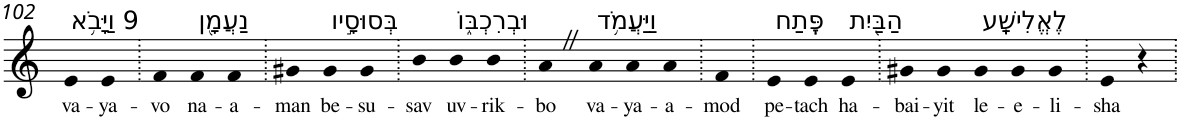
**kern	**text
*part1	*part1
*staff1	*staff1
*I"Piano	*
*I'Pno	*
!!LO:PB:g=z
*clefG2	*
*k[]	*
=102	=102
!LO:TX:a:t=9 וַיָּבֹ֥א	!
!	!LO:LY:b
4e	va-
!	!LO:LY:b
4e	-ya-
=103.	=103.
!	!LO:LY:b
4f	-vo
!LO:TX:a:t=נַעֲמָ֖ן	!
!	!LO:LY:b
4f	na-
!	!LO:LY:b
4f	-a-
=104.	=104.
!	!LO:LY:b
4g#X	-man
!LO:TX:a:t=בְּסוּסָ֣יו	!
!	!LO:LY:b
4g#	be-
!	!LO:LY:b
4g#	-su-
=105.	=105.
!	!LO:LY:b
4b	-sav
!LO:TX:a:t=וּבְרִכְבּ֑וֹ	!
!	!LO:LY:b
4b	uv-
!	!LO:LY:b
4b	-rik-
=106.	=106.
!	!LO:LY:b
4aZ	-bo
!LO:TX:a:t=וַיַּעֲמֹ֥ד	!
!	!LO:LY:b
4a	va-
!	!LO:LY:b
4a	-ya-
!	!LO:LY:b
4a	-a-
=107.	=107.
!	!LO:LY:b
4f	-mod
=108.	=108.
!LO:TX:a:t=פֶּֽתַח	!
!	!LO:LY:b
4e	pe-
!	!LO:LY:b
4e	-tach
!LO:TX:a:t=הַבַּ֖יִת	!
!	!LO:LY:b
4e	ha-
=109.	=109.
!	!LO:LY:b
4g#X	-bai-
!	!LO:LY:b
4g#	-yit
!LO:TX:a:t=לֶאֱלִישָֽׁע	!
!	!LO:LY:b
4g#	le-
!	!LO:LY:b
4g#	-e-
!	!LO:LY:b
4g#	-li-
=110.	=110.
!	!LO:LY:b
4e	-sha
4r	.
=.	=.
*-	*-
